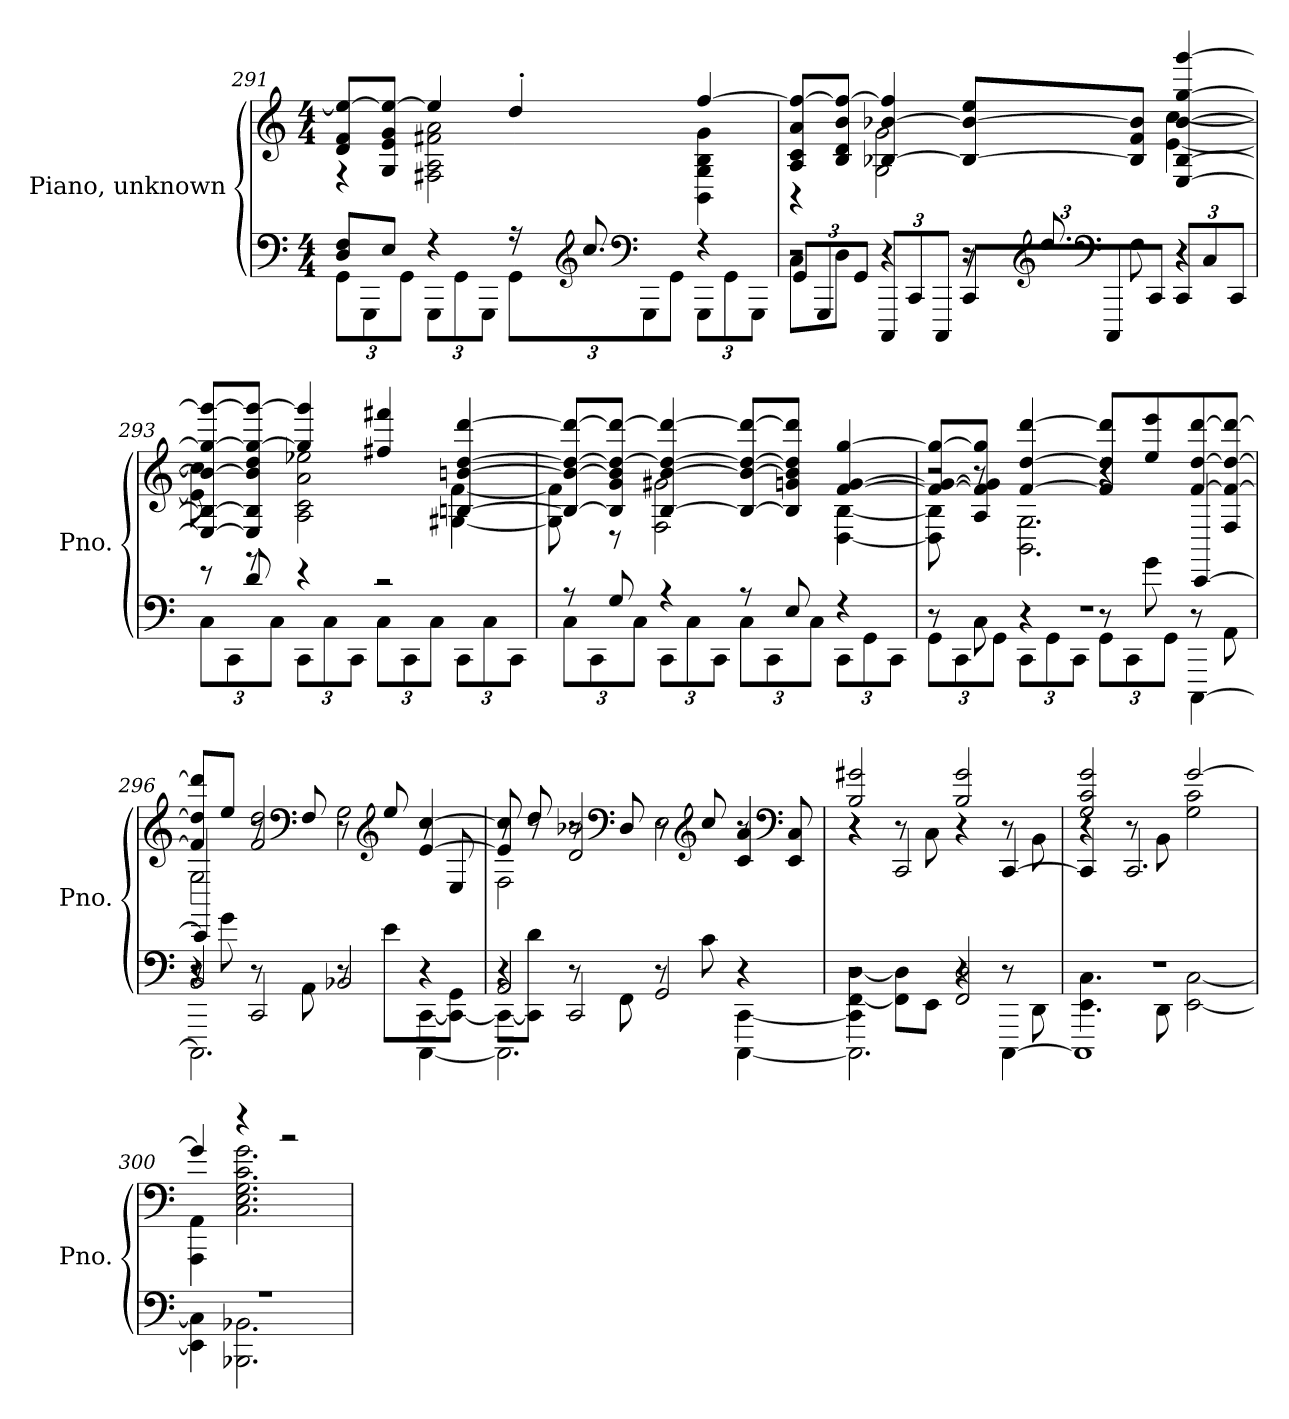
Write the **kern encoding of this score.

**kern	**kern
*part1	*part1
*staff2	*staff1
*I"Piano, unknown	*
*I'Pno.	*
*clefF4	*clefG2
*k[]	*k[]
*M4/4	*M4/4
=291	=291
*^	*
*	*Xbrackettup	*
*	*	*^
8D/ 8F/L	12GG\L	8d/ 8f/ 8ee/_L	4r
.	12GGG\	.	.
8E/J	.	8G/ 8e/ 8g/ 8ee/_J	.
.	12GG\J	.	.
4r	12GGG\L	4ee/]	2F#X\ 2A\ 2f#X\ 2a\
.	12GG\	.	.
.	12GGG\J	.	.
16r	12GG\L	4dd'/	.
*clefG2	*	*	*
8.cc/	.	.	.
*clefF4	*	*	*
.	12GGG\	.	.
.	12GG\J	.	.
4r	12GGG\L	[4ff/	4BB\ 4G\ 4B\ 4g\
.	12GG\	.	.
.	12GGG\J	.	.
!!LO:LB:g=z	!!
=292	=292	=292	=292
*	*^	*	*
2r	8C\L	12GG/L	8A/ 8c/ 8a/ 8ff/_L	4r
.	.	12GGG/	.	.
.	8D\J	.	8B/ 8d/ 8b/ 8ff/_J	.
.	.	12GG/J	.	.
.	4r	12CCC/L	[4B-X/ [4b-X/ 4ff/]	2G\ 2g\
.	.	12CC/	.	.
.	.	12CCC/J	.	.
16r	8r	12CC/L	8B-/_ 8b-/_ 8ee/L	.
*clefG2	*	*	*	*
8.dd/	.	.	.	.
*clefF4	*	*	*	*
.	.	12CCC/	.	.
.	8F\	.	8B-/] 8f/ 8b-/]J	.
.	.	12CC/J	.	.
4r	4r	12CC/L	[4E/ [4B-/ [4b-/ [4gg/ [4ggg/	[4e\ [4cc\
.	.	12C/	.	.
.	.	12CC/J	.	.
*	*v	*v	*	*
=293	=293	=293	=293
8r	12C\L	8E/_ 8B-/_ 8b-/_ 8gg/_ 8ggg/_L	8e\] 8cc\]
.	12CC\	.	.
8d/	.	8E/] 8B-/] 8b-/] 8dd/ 8gg/_ 8ggg/_J	8r
.	12C\J	.	.
4r	12CC\L	4gg/] 4ggg/]	2A\ 2c\ 2a\ 2ee-X\
.	12C\	.	.
.	12CC\J	.	.
2r	12C\L	4ff#X/ 4fff#X/	.
.	12CC\	.	.
.	12C\J	.	.
.	12CC\L	[4Bn/ [4bn/ [4dd/ [4ddd/	[4G#X\ [4f\
.	12C\	.	.
.	12CC\J	.	.
!!LO:LB:g=z	!!
=294	=294	=294	=294
8r	12C\L	8B/_ 8b/_ 8dd/_ 8ddd/_L	8G#\] 8f\]
.	12CC\	.	.
8G/	.	8B/] 8g/ 8b/] 8dd/_ 8ddd/_J	8r
.	12C\J	.	.
4r	12CC\L	[4B/ [4b/ 4dd/_ 4ddd/_	2F\ 2g#X\
.	12C\	.	.
.	12CC\J	.	.
8r	12C\L	8B/_ 8b/_ 8dd/_ 8ddd/_L	.
.	12CC\	.	.
8E/	.	8B/] 8gn/ 8b/] 8dd/] 8ddd/]J	.
.	12C\J	.	.
4r	12CC\L	[4f/ [4g/ [4gg/	[4D\ [4B\
.	12GG\	.	.
.	12CC\J	.	.
=295	=295	=295	=295
*	*^	*	*^
1r	12GG\L	8r	8f/_ 8g/_ 8gg/_L	8D\] 8B\]	2r
.	12CC\	.	.	.	.
.	.	8C\	8A/ 8f/] 8g/] 8gg/]J	8r	.
.	12GG\J	.	.	.	.
.	12CC\L	4r	[4f/ [4dd/ [4ddd/	2.BB\ 2.G\	.
.	12GG\	.	.	.	.
.	12CC\J	.	.	.	.
.	12GG\L	8r	8f/] 8dd/] 8ddd/]L	.	4r
.	12CC\	.	.	.	.
.	.	8g\	8ee/ 8eee/	.	.
.	12GG\J	.	.	.	.
.	8r	[4CCC\	[8f/ [8dd/ [8ddd/	.	[4CC/
.	8AA\	.	8F/ 8f/_ 8dd/_ 8ddd/_J	.	.
=296	=296	=296	=296	=296	=296
*	*	*^	*	*	*
2BB/	8r	4r	2.CCC\]	8f/] 8dd/] 8ddd/]L	2G\	4CC/]
.	8g\	.	.	8ee/J	.	.
.	8r	2CC/	.	8r	.	2f/ 2dd/
*	*	*	*	*clefF4	*	*
.	8AA\	.	.	8F/	.	.
2BB-X/	8r	.	.	8r	2G\	.
*	*	*	*	*clefG2	*	*
.	8e\L	.	.	8ee/	.	.
.	[8CC\	4r	[4CCC\	8r	.	[4e/ [4cc/
.	8CC\_ 8GG\J	.	.	8E/	.	.
!!LO:LB:g=z	!!	!!
=297	=297	=297	=297	=297	=297	=297
2AA/	8CC\L_	4r	2.CCC\]	8r	2F\	8e/] 8cc/]
.	8CC\] 8d\J	.	.	8dd/	.	8r
.	8r	2CC/	.	8r	.	2d/ 2b-X/
*	*	*	*	*clefF4	*	*
.	8FF\	.	.	8D/	.	.
2GG/	8r	.	.	8r	2E\	.
*	*	*	*	*clefG2	*	*
.	8c\	.	.	8cc/	.	.
.	[4CC\	4r	[4CCC\	8r	.	4c/ 4a/
*	*	*	*	*clefF4	*	*
.	.	.	.	8EE/ 8C/	.	.
*	*	*v	*v	*	*	*
=298	=298	=298	=298	=298	=298
2r	4CC\] [4FF\ [4D\	2.CCC\]	2B/ 2g#X/	4r	4r
.	8FF\] 8D\]L	.	.	8r	2CC/
.	8EE\J	.	.	8C\	.
2FF/ 2D/	4r	.	2B/ 2g#/	4r	.
.	8r	[4CCC\	.	8r	[4CC/
.	8DD\	.	.	8BB\	.
=299	=299	=299	=299	=299	=299
1r	4.EE\ 4.C\	1CCC]	2G/ 2c/ 2g/	4r	4CC/]
.	.	.	.	8r	2.CC/
.	8DD\	.	.	8BB\	.
.	[2EE\ [2C\	.	[2g/	2G\ 2c\	.
*	*v	*v	*	*	*
*	*	*	*v	*v
=300	=300	=300	=300
1r	4EE\] 4C\]	4g/]	4AAA\ 4AA\
.	2.BBB-X\ 2.BB-X\	4r	2.C\ 2.E\ 2.G\ 2.c\ 2.g\
.	.	2r	.
*v	*v	*	*
*	*v	*v
=	=
*-	*-
